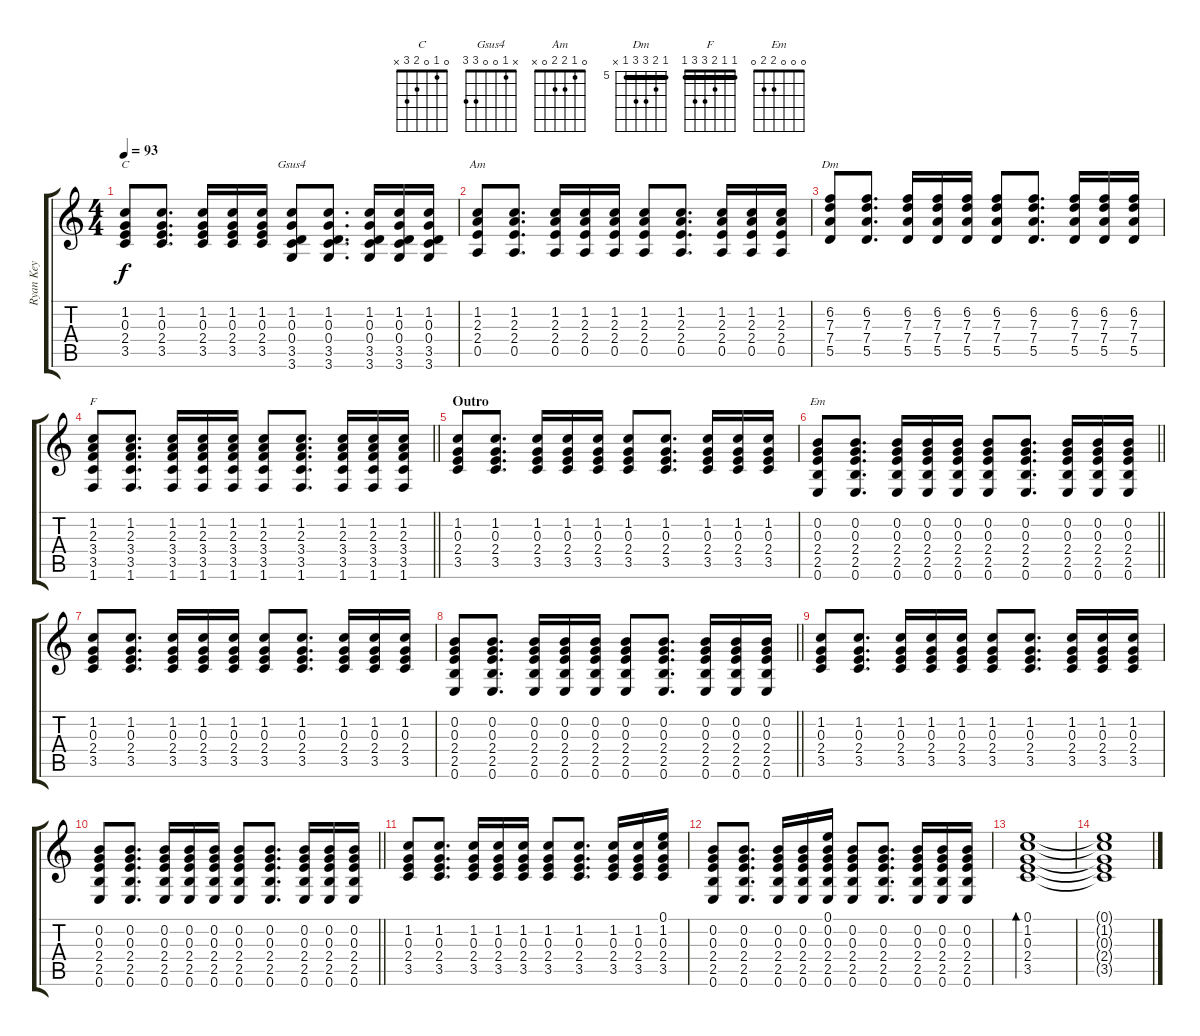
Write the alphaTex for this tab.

\track ("Ryan Key" "Ryan Key") {instrument acousticguitarsteel}
\staff {score tabs}
\tuning (E4 B3 G3 D3 A2 E2) {hide}
\chord ("C" 0 1 0 2 3 x)
\chord ("Gsus4" x 1 0 0 3 3)
\chord ("Am" 0 1 2 2 0 x)
\chord ("Dm" 5 6 7 7 5 x) {firstfret 5 barre 5}
\chord ("F" 1 1 2 3 3 1) {barre 1}
\chord ("Em" 0 0 0 2 2 0)
\ts (4 4)
\tempo 93
\clef g2
\ks c
(1.2 0.3 2.4 3.5).8{ch "C" dy f} (1.2 0.3 2.4 3.5).8{d} (1.2 0.3 2.4 3.5).16 (1.2 0.3 2.4 3.5).16 (1.2 0.3 2.4 3.5).16 (1.2 0.3 0.4 3.5 3.6).8{ch "Gsus4"} (1.2 0.3 0.4 3.5 3.6).8{d} (1.2 0.3 0.4 3.5 3.6).16 (1.2 0.3 0.4 3.5 3.6).16 (1.2 0.3 0.4 3.5 3.6).16 |
(1.2 2.3 2.4 0.5).8{ch "Am"} (1.2 2.3 2.4 0.5).8{d} (1.2 2.3 2.4 0.5).16 (1.2 2.3 2.4 0.5).16 (1.2 2.3 2.4 0.5).16 (1.2 2.3 2.4 0.5).8 (1.2 2.3 2.4 0.5).8{d} (1.2 2.3 2.4 0.5).16 (1.2 2.3 2.4 0.5).16 (1.2 2.3 2.4 0.5).16 |
(6.2 7.3 7.4 5.5).8{ch "Dm"} (6.2 7.3 7.4 5.5).8{d} (6.2 7.3 7.4 5.5).16 (6.2 7.3 7.4 5.5).16 (6.2 7.3 7.4 5.5).16 (6.2 7.3 7.4 5.5).8 (6.2 7.3 7.4 5.5).8{d} (6.2 7.3 7.4 5.5).16 (6.2 7.3 7.4 5.5).16 (6.2 7.3 7.4 5.5).16 |
\barLineRight lightlight
(1.2 2.3 3.4 3.5 1.6).8{ch "F"} (1.2 2.3 3.4 3.5 1.6).8{d} (1.2 2.3 3.4 3.5 1.6).16 (1.2 2.3 3.4 3.5 1.6).16 (1.2 2.3 3.4 3.5 1.6).16 (1.2 2.3 3.4 3.5 1.6).8 (1.2 2.3 3.4 3.5 1.6).8{d} (1.2 2.3 3.4 3.5 1.6).16 (1.2 2.3 3.4 3.5 1.6).16 (1.2 2.3 3.4 3.5 1.6).16 |
\section ("" "Outro")
(1.2 0.3 2.4 3.5).8 (1.2 0.3 2.4 3.5).8{d} (1.2 0.3 2.4 3.5).16 (1.2 0.3 2.4 3.5).16 (1.2 0.3 2.4 3.5).16 (1.2 0.3 2.4 3.5).8 (1.2 0.3 2.4 3.5).8{d} (1.2 0.3 2.4 3.5).16 (1.2 0.3 2.4 3.5).16 (1.2 0.3 2.4 3.5).16 |
\barLineRight lightlight
(0.2 0.3 2.4 2.5 0.6).8{ch "Em"} (0.2 0.3 2.4 2.5 0.6).8{d} (0.2 0.3 2.4 2.5 0.6).16 (0.2 0.3 2.4 2.5 0.6).16 (0.2 0.3 2.4 2.5 0.6).16 (0.2 0.3 2.4 2.5 0.6).8 (0.2 0.3 2.4 2.5 0.6).8{d} (0.2 0.3 2.4 2.5 0.6).16 (0.2 0.3 2.4 2.5 0.6).16 (0.2 0.3 2.4 2.5 0.6).16 |
(1.2 0.3 2.4 3.5).8 (1.2 0.3 2.4 3.5).8{d} (1.2 0.3 2.4 3.5).16 (1.2 0.3 2.4 3.5).16 (1.2 0.3 2.4 3.5).16 (1.2 0.3 2.4 3.5).8 (1.2 0.3 2.4 3.5).8{d} (1.2 0.3 2.4 3.5).16 (1.2 0.3 2.4 3.5).16 (1.2 0.3 2.4 3.5).16 |
\barLineRight lightlight
(0.2 0.3 2.4 2.5 0.6).8 (0.2 0.3 2.4 2.5 0.6).8{d} (0.2 0.3 2.4 2.5 0.6).16 (0.2 0.3 2.4 2.5 0.6).16 (0.2 0.3 2.4 2.5 0.6).16 (0.2 0.3 2.4 2.5 0.6).8 (0.2 0.3 2.4 2.5 0.6).8{d} (0.2 0.3 2.4 2.5 0.6).16 (0.2 0.3 2.4 2.5 0.6).16 (0.2 0.3 2.4 2.5 0.6).16 |
(1.2 0.3 2.4 3.5).8 (1.2 0.3 2.4 3.5).8{d} (1.2 0.3 2.4 3.5).16 (1.2 0.3 2.4 3.5).16 (1.2 0.3 2.4 3.5).16 (1.2 0.3 2.4 3.5).8 (1.2 0.3 2.4 3.5).8{d} (1.2 0.3 2.4 3.5).16 (1.2 0.3 2.4 3.5).16 (1.2 0.3 2.4 3.5).16 |
\barLineRight lightlight
(0.2 0.3 2.4 2.5 0.6).8 (0.2 0.3 2.4 2.5 0.6).8{d} (0.2 0.3 2.4 2.5 0.6).16 (0.2 0.3 2.4 2.5 0.6).16 (0.2 0.3 2.4 2.5 0.6).16 (0.2 0.3 2.4 2.5 0.6).8 (0.2 0.3 2.4 2.5 0.6).8{d} (0.2 0.3 2.4 2.5 0.6).16 (0.2 0.3 2.4 2.5 0.6).16 (0.2 0.3 2.4 2.5 0.6).16 |
(1.2 0.3 2.4 3.5).8 (1.2 0.3 2.4 3.5).8{d} (1.2 0.3 2.4 3.5).16 (1.2 0.3 2.4 3.5).16 (1.2 0.3 2.4 3.5).16 (1.2 0.3 2.4 3.5).8 (1.2 0.3 2.4 3.5).8{d} (1.2 0.3 2.4 3.5).16 (1.2 0.3 2.4 3.5).16 (0.1 1.2 0.3 2.4 3.5).16 |
(0.2 0.3 2.4 2.5 0.6).8 (0.2 0.3 2.4 2.5 0.6).8{d} (0.2 0.3 2.4 2.5 0.6).16 (0.2 0.3 2.4 2.5 0.6).16 (0.1 0.2 0.3 2.4 2.5 0.6).16 (0.2 0.3 2.4 2.5 0.6).8 (0.2 0.3 2.4 2.5 0.6).8{d} (0.2 0.3 2.4 2.5 0.6).16 (0.2 0.3 2.4 2.5 0.6).16 (0.2 0.3 2.4 2.5 0.6).16 |
(0.1 1.2 0.3 2.4 3.5).1{bd 120} |
(0.1{t} 1.2{t} 0.3{t} 2.4{t} 3.5{t}).1
